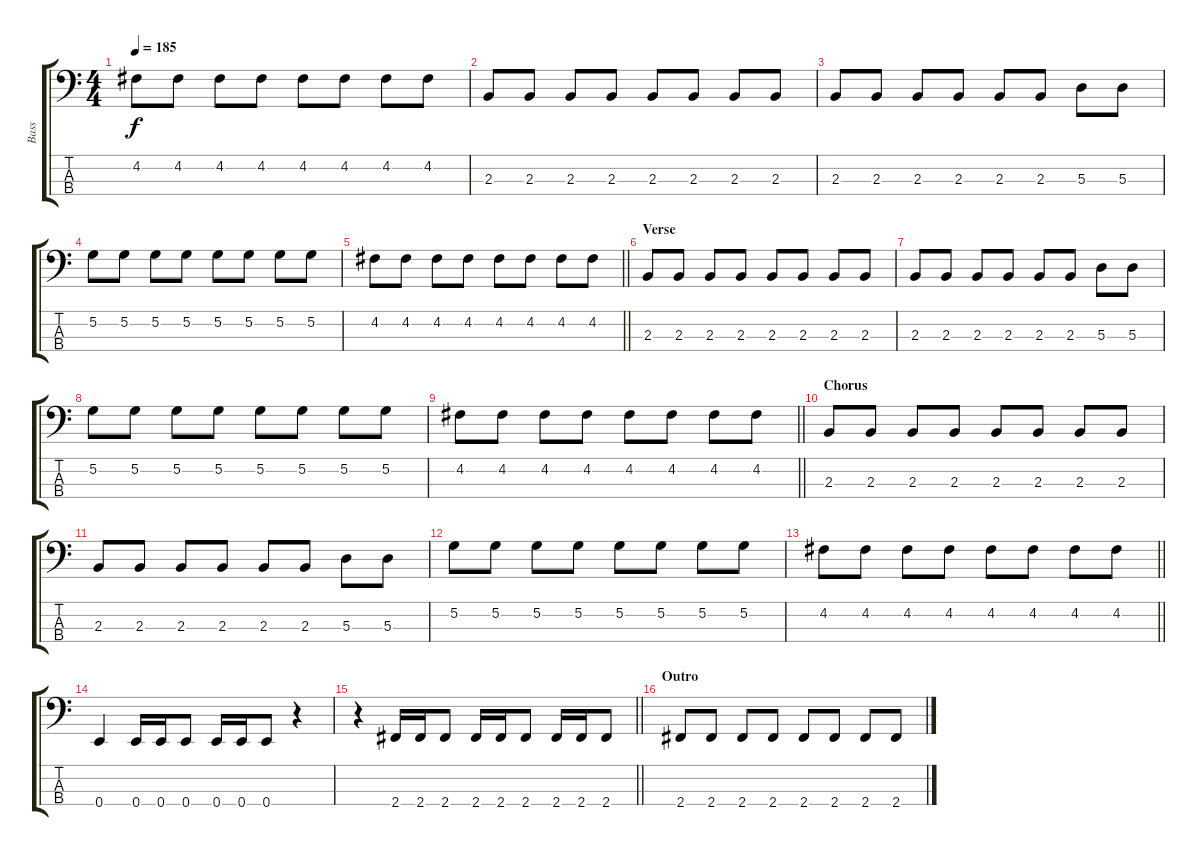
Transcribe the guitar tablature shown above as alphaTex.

\track ("Bass" "Bass") {instrument electricbasspick}
\staff {score tabs}
\tuning (G2 D2 A1 E1) {hide}
\ts (4 4)
\tempo 185
\clef f4
\ks c
4.2.8{dy f} 4.2.8 4.2.8 4.2.8 4.2.8 4.2.8 4.2.8 4.2.8 |
2.3.8 2.3.8 2.3.8 2.3.8 2.3.8 2.3.8 2.3.8 2.3.8 |
2.3.8 2.3.8 2.3.8 2.3.8 2.3.8 2.3.8 5.3.8 5.3.8 |
5.2.8 5.2.8 5.2.8 5.2.8 5.2.8 5.2.8 5.2.8 5.2.8 |
\barLineRight lightlight
4.2.8 4.2.8 4.2.8 4.2.8 4.2.8 4.2.8 4.2.8 4.2.8 |
\section ("" "Verse")
2.3.8 2.3.8 2.3.8 2.3.8 2.3.8 2.3.8 2.3.8 2.3.8 |
2.3.8 2.3.8 2.3.8 2.3.8 2.3.8 2.3.8 5.3.8 5.3.8 |
5.2.8 5.2.8 5.2.8 5.2.8 5.2.8 5.2.8 5.2.8 5.2.8 |
\barLineRight lightlight
4.2.8 4.2.8 4.2.8 4.2.8 4.2.8 4.2.8 4.2.8 4.2.8 |
\section ("" "Chorus")
2.3.8 2.3.8 2.3.8 2.3.8 2.3.8 2.3.8 2.3.8 2.3.8 |
2.3.8 2.3.8 2.3.8 2.3.8 2.3.8 2.3.8 5.3.8 5.3.8 |
5.2.8 5.2.8 5.2.8 5.2.8 5.2.8 5.2.8 5.2.8 5.2.8 |
\barLineRight lightlight
4.2.8 4.2.8 4.2.8 4.2.8 4.2.8 4.2.8 4.2.8 4.2.8 |
\section ("" "")
0.4.4 0.4.16 0.4.16 0.4.8 0.4.16 0.4.16 0.4.8 r.4 |
\barLineRight lightlight
r.4 2.4.16 2.4.16 2.4.8 2.4.16 2.4.16 2.4.8 2.4.16 2.4.16 2.4.8 |
\section ("" "Outro")
2.4.8 2.4.8 2.4.8 2.4.8 2.4.8 2.4.8 2.4.8 2.4.8
